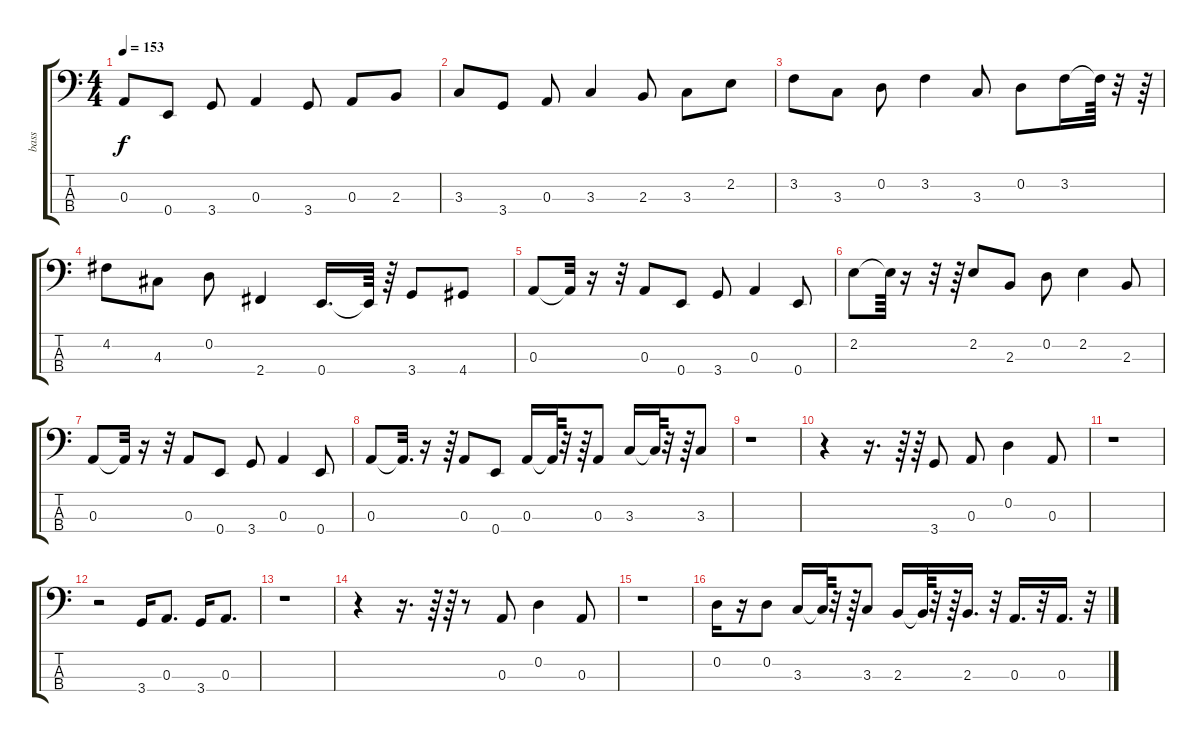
\track ("bass" "bass") {instrument electricbasspick}
\staff {score tabs}
\tuning (G2 D2 A1 E1) {hide}
\ts (4 4)
\tempo 153
\clef f4
\ks c
0.3.8{dy f} 0.4.8 3.4.8 0.3.4 3.4.8 0.3.8 2.3.8 |
3.3.8 3.4.8 0.3.8 3.3.4 2.3.8 3.3.8 2.2.8 |
3.2.8 3.3.8 0.2.8 3.2.4 3.3.8 0.2.8 3.2.16 3.2{t}.64 r.32 r.64 |
4.2.8 4.3.8 0.2.8 2.4.4 0.4.16{d} 0.4{t}.64 r.64 3.4.8 4.4.8 |
0.3.8 0.3{t}.32 r.16 r.32 0.3.8 0.4.8 3.4.8 0.3.4 0.4.8 |
2.2.8 2.2{t}.64 r.16 r.32 r.64 2.2.8 2.3.8 0.2.8 2.2.4 2.3.8 |
0.3.8 0.3{t}.32 r.16 r.32 0.3.8 0.4.8 3.4.8 0.3.4 0.4.8 |
0.3.8 0.3{t}.32{d} r.16 r.64 0.3.8 0.4.8 0.3.16 0.3{t}.64 r.32 r.64 0.3.8 3.3.16 3.3{t}.64 r.32 r.64 3.3.8 |
r.1 |
r.4 r.16{d} r.64 r.64 3.4.8 0.3.8 0.2.4 0.3.8 |
r.1 |
r.2 3.4.16 0.3.8{d} 3.4.16 0.3.8{d} |
r.1 |
r.4 r.16{d} r.64 r.64 r.8 0.3.8 0.2.4 0.3.8 |
r.1 |
0.2.16 r.16 0.2.8 3.3.16 3.3{t}.64 r.32 r.64 3.3.8 2.3.16 2.3{t}.64 r.32 r.64 2.3.16{d} r.32 0.3.16{d} r.32 0.3.16{d} r.32
